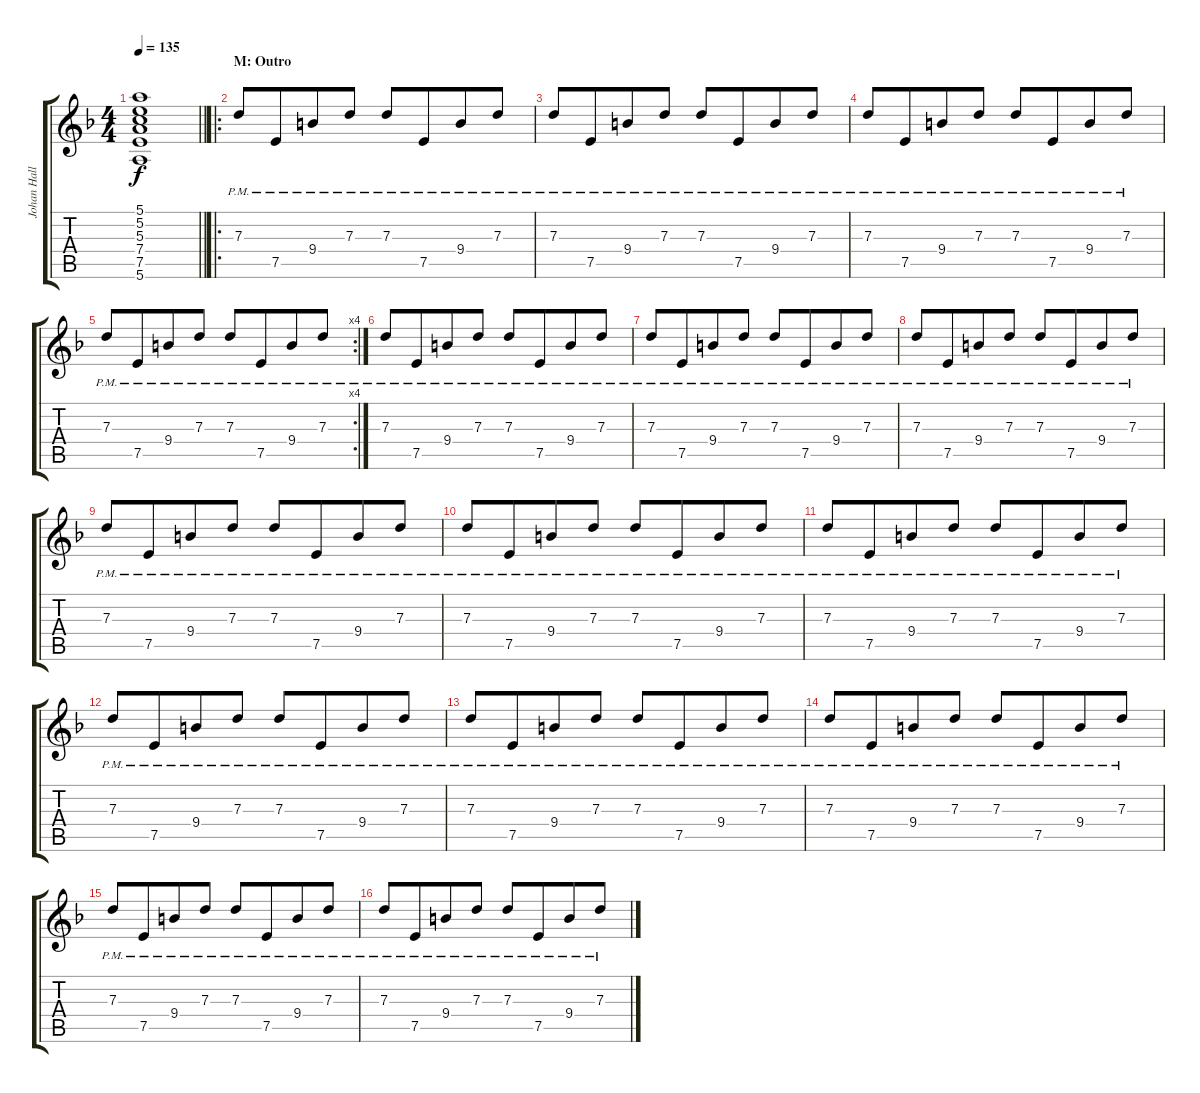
\track ("Johan Hallgren" "Johan Hall") {instrument distortionguitar}
\staff {score tabs}
\tuning (E4 B3 G3 D3 A2 E2) {hide}
\ts (4 4)
\tempo 135
\clef g2
\barLineRight lightlight
\ks dminor
(5.1 5.2 5.3 7.4 7.5 5.6).1{dy f} |
\ro
\section ("" "M: Outro")
7.3{pm}.8{volume 12} 7.5{pm}.8{beam merge} 9.4{pm}.8 7.3{pm}.8 7.3{pm}.8 7.5{pm}.8{beam merge} 9.4{pm}.8 7.3{pm}.8 |
7.3{pm}.8 7.5{pm}.8{beam merge} 9.4{pm}.8 7.3{pm}.8 7.3{pm}.8 7.5{pm}.8{beam merge} 9.4{pm}.8 7.3{pm}.8 |
7.3{pm}.8 7.5{pm}.8{beam merge} 9.4{pm}.8 7.3{pm}.8 7.3{pm}.8 7.5{pm}.8{beam merge} 9.4{pm}.8 7.3{pm}.8 |
\rc 4
7.3{pm}.8 7.5{pm}.8{beam merge} 9.4{pm}.8 7.3{pm}.8 7.3{pm}.8 7.5{pm}.8{beam merge} 9.4{pm}.8 7.3{pm}.8 |
7.3{pm}.8 7.5{pm}.8{beam merge} 9.4{pm}.8 7.3{pm}.8 7.3{pm}.8 7.5{pm}.8{beam merge} 9.4{pm}.8 7.3{pm}.8 |
7.3{pm}.8 7.5{pm}.8{beam merge} 9.4{pm}.8 7.3{pm}.8 7.3{pm}.8 7.5{pm}.8{beam merge} 9.4{pm}.8 7.3{pm}.8 |
7.3{pm}.8 7.5{pm}.8{beam merge} 9.4{pm}.8 7.3{pm}.8 7.3{pm}.8 7.5{pm}.8{beam merge} 9.4{pm}.8 7.3{pm}.8 |
7.3{pm}.8 7.5{pm}.8{beam merge} 9.4{pm}.8 7.3{pm}.8 7.3{pm}.8 7.5{pm}.8{beam merge} 9.4{pm}.8 7.3{pm}.8 |
7.3{pm}.8 7.5{pm}.8{beam merge} 9.4{pm}.8 7.3{pm}.8 7.3{pm}.8 7.5{pm}.8{beam merge} 9.4{pm}.8 7.3{pm}.8 |
7.3{pm}.8 7.5{pm}.8{beam merge} 9.4{pm}.8 7.3{pm}.8 7.3{pm}.8 7.5{pm}.8{beam merge} 9.4{pm}.8 7.3{pm}.8 |
7.3{pm}.8 7.5{pm}.8{beam merge} 9.4{pm}.8 7.3{pm}.8 7.3{pm}.8 7.5{pm}.8{beam merge} 9.4{pm}.8 7.3{pm}.8 |
7.3{pm}.8 7.5{pm}.8{beam merge} 9.4{pm}.8 7.3{pm}.8 7.3{pm}.8 7.5{pm}.8{beam merge} 9.4{pm}.8 7.3{pm}.8 |
7.3{pm}.8 7.5{pm}.8{beam merge} 9.4{pm}.8 7.3{pm}.8 7.3{pm}.8 7.5{pm}.8{beam merge} 9.4{pm}.8 7.3{pm}.8 |
7.3{pm}.8 7.5{pm}.8{beam merge} 9.4{pm}.8 7.3{pm}.8 7.3{pm}.8 7.5{pm}.8{beam merge} 9.4{pm}.8 7.3{pm}.8 |
7.3{pm}.8 7.5{pm}.8{beam merge} 9.4{pm}.8 7.3{pm}.8 7.3{pm}.8 7.5{pm}.8{beam merge} 9.4{pm}.8 7.3{pm}.8
